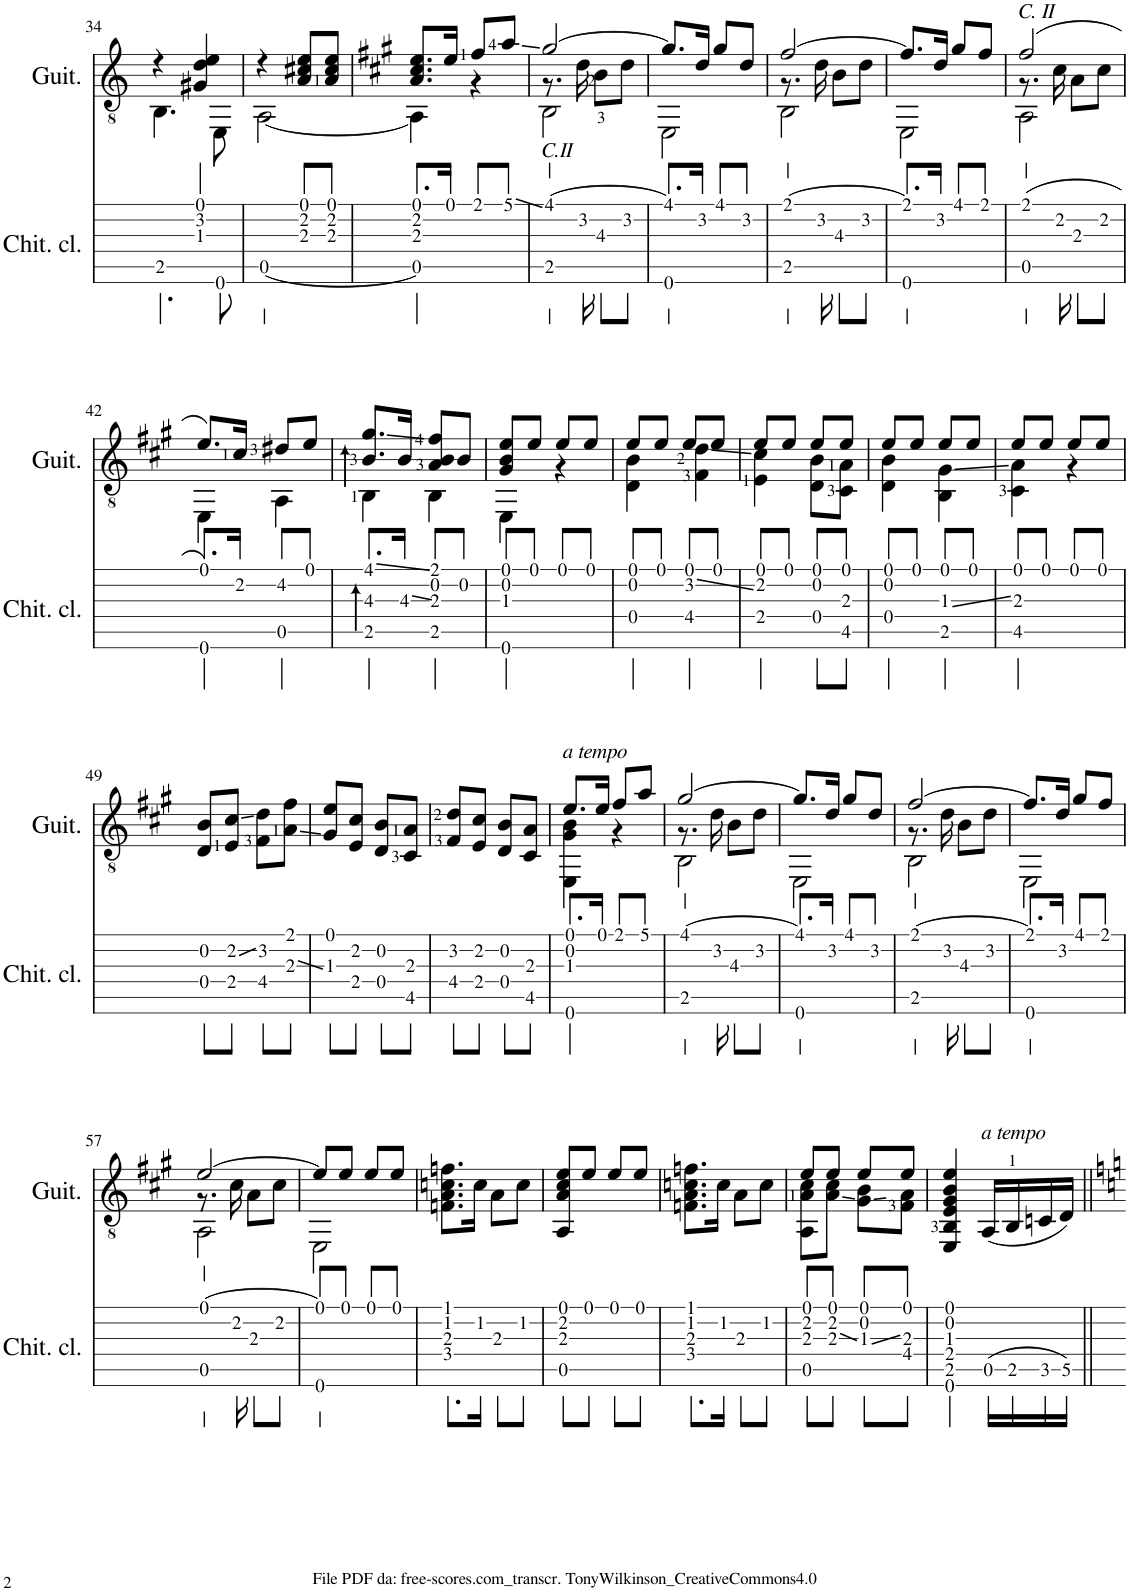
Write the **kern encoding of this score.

**kern	**kern
*part2	*part1
*staff2	*staff1
*I"Chitarra classica	*I"Guitar
*I'Chit. cl.	*I'Guit.
!!LO:PB:g=z
*	*clefGv2
*k[]	*k[]
*M2/4	*M2/4
=34	=34
*^	*^
4r	4.BB\	4r	4.BB\
4G#X/ 4d/ 4e/	.	4G#X/ 4d/ 4e/	.
.	8EE\	.	8EE\
=35	=35	=35	=35
4r	[2AA\	4r	[2AA\
8A/ 8c#X/ 8e/L	.	8A/ 8c#X/ 8e/L	.
8A/ 8c#/ 8e/J	.	8A/ 8c#/ 8e/J	.
=36	=36	=36	=36
*k[f#c#g#]	*	*k[f#c#g#]	*
8.A/ 8.c#/ 8.e/L	4AA\]	8.A/ 8.c#/ 8.e/L	4AA\]
16e/Jk	.	16e/Jk	.
8f#/L	4r	8f#/L	4r
8a/J	.	8a/J	.
=37	=37	=37	=37
*	*^	*	*^
!LO:TX:a:i:t=C.II	!	!	!	!	!
[2g#/	8.r	2BB\	[2g#/	8.r	2BB\
.	16d\	.	.	16d\	.
.	8B\L	.	.	8B\L	.
.	8d\J	.	.	8d\J	.
*	*v	*v	*	*	*
*	*	*	*v	*v
=38	=38	=38	=38
8.g#/L]	2EE\	8.g#/L]	2EE\
16d/Jk	.	16d/Jk	.
8g#/L	.	8g#/L	.
8d/J	.	8d/J	.
=39	=39	=39	=39
*	*^	*	*^
[2f#/	8.r	2BB\	[2f#/	8.r	2BB\
.	16d\	.	.	16d\	.
.	8B\L	.	.	8B\L	.
.	8d\J	.	.	8d\J	.
*	*v	*v	*	*	*
*	*	*	*v	*v
=40	=40	=40	=40
8.f#/L]	2EE\	8.f#/L]	2EE\
16d/Jk	.	16d/Jk	.
8g#/L	.	8g#/L	.
8f#/J	.	8f#/J	.
=41	=41	=41	=41
*	*^	*	*^
!	!	!	!LO:TX:a:i:t=C. II	!	!
(2f#/	8.r	2AA\	(2f#/	8.r	2AA\
.	16c#\	.	.	16c#\	.
.	8A\L	.	.	8A\L	.
.	8c#\J	.	.	8c#\J	.
*	*v	*v	*	*	*
*	*	*	*v	*v
!!LO:LB:g=z
=42	=42	=42	=42
8.e/L)	4EE\	8.e/L)	4EE\
16c#/Jk	.	16c#/Jk	.
8d#X/L	4AA\	8d#X/L	4AA\
8e/J	.	8e/J	.
=43	=43	=43	=43
8.B/:: 8.g#/::L	4BB\	8.B/:: 8.g#/::L	4BB\
16B/Jk	.	16B/Jk	.
8A/ 8B/ 8f#/L	4BB\	8A/ 8B/ 8f#/L	4BB\
8B/J	.	8B/J	.
=44	=44	=44	=44
8G#/ 8B/ 8e/L	4EE\	8G#/ 8B/ 8e/L	4EE\
8e/J	.	8e/J	.
8e/L	4r	8e/L	4r
8e/J	.	8e/J	.
=45	=45	=45	=45
8e/L	4D\ 4B\	8e/L	4D\ 4B\
8e/J	.	8e/J	.
8e/L	4F#\ 4d\	8e/L	4F#\ 4d\
8e/J	.	8e/J	.
=46	=46	=46	=46
8e/L	4E\ 4c#\	8e/L	4E\ 4c#\
8e/J	.	8e/J	.
8e/L	8D\ 8B\L	8e/L	8D\ 8B\L
8e/J	8C#\ 8A\J	8e/J	8C#\ 8A\J
=47	=47	=47	=47
8e/L	4D\ 4B\	8e/L	4D\ 4B\
8e/J	.	8e/J	.
8e/L	4BB\ 4G#\	8e/L	4BB\ 4G#\
8e/J	.	8e/J	.
=48	=48	=48	=48
8e/L	4C#\ 4A\	8e/L	4C#\ 4A\
8e/J	.	8e/J	.
8e/L	4r	8e/L	4r
8e/J	.	8e/J	.
*v	*v	*	*
*	*v	*v
!!LO:LB:g=z
=49	=49
8D\ 8B\L	8D/ 8B/L
8E\ 8c#\J	8E/ 8c#/J
8F#\ 8d\L	8F#\ 8d\L
8A\ 8f#\J	8A\ 8f#\J
=50	=50
8G#\ 8e\L	8G#/ 8e/L
8E\ 8c#\J	8E/ 8c#/J
8D\ 8B\L	8D/ 8B/L
8C#\ 8A\J	8C#/ 8A/J
=51	=51
8F#\ 8d\L	8F#/ 8d/L
8E\ 8c#\J	8E/ 8c#/J
8D\ 8B\L	8D/ 8B/L
8C#\ 8A\J	8C#/ 8A/J
=52	=52
*^	*^
!	!	!LO:TX:a:i:t=a tempo	!
8.e/L	4EE\ 4G#\ 4B\	8.e/L	4EE\ 4G#\ 4B\
16e/Jk	.	16e/Jk	.
8f#/L	4r	8f#/L	4r
8a/J	.	8a/J	.
=53	=53	=53	=53
*	*^	*	*^
[2g#/	8.r	2BB\	[2g#/	8.r	2BB\
.	16d\	.	.	16d\	.
.	8B\L	.	.	8B\L	.
.	8d\J	.	.	8d\J	.
*	*v	*v	*	*	*
*	*	*	*v	*v
=54	=54	=54	=54
8.g#/L]	2EE\	8.g#/L]	2EE\
16d/Jk	.	16d/Jk	.
8g#/L	.	8g#/L	.
8d/J	.	8d/J	.
=55	=55	=55	=55
*	*^	*	*^
[2f#/	8.r	2BB\	[2f#/	8.r	2BB\
.	16d\	.	.	16d\	.
.	8B\L	.	.	8B\L	.
.	8d\J	.	.	8d\J	.
*	*v	*v	*	*	*
*	*	*	*v	*v
=56	=56	=56	=56
8.f#/L]	2EE\	8.f#/L]	2EE\
16d/Jk	.	16d/Jk	.
8g#/L	.	8g#/L	.
8f#/J	.	8f#/J	.
!!LO:LB:g=z
=57	=57	=57	=57
*	*^	*	*^
[2e/	8.r	2AA\	[2e/	8.r	2AA\
.	16c#\	.	.	16c#\	.
.	8A\L	.	.	8A\L	.
.	8c#\J	.	.	8c#\J	.
*	*v	*v	*	*	*
*	*	*	*v	*v
=58	=58	=58	=58
8e/L]	2EE\	8e/L]	2EE\
8e/J	.	8e/J	.
8e/L	.	8e/L	.
8e/J	.	8e/J	.
*v	*v	*	*
*	*v	*v
=59	=59
8.Fn\ 8.A\ 8.cn\ 8.fn\L	8.Fn\ 8.A\ 8.cn\ 8.fn\L
16c\Jk	16c\Jk
8A\L	8A\L
8c\J	8c\J
=60	=60
8AA\ 8A\ 8c#\ 8e\L	8AA/ 8A/ 8c#/ 8e/L
8e\J	8e/J
8e\L	8e/L
8e\J	8e/J
=61	=61
8.Fn\ 8.A\ 8.cn\ 8.fn\L	8.Fn\ 8.A\ 8.cn\ 8.fn\L
16c\Jk	16c\Jk
8A\L	8A\L
8c\J	8c\J
=62	=62
*^	*^
8e/L	8AA\ 8A\ 8c#\L	8e/L	8AA\ 8A\ 8c#\L
8e/J	8A\ 8c#\J	8e/J	8A\ 8c#\J
8e/L	8G#\ 8B\L	8e/L	8G#\ 8B\L
8e/J	8F#\ 8A\J	8e/J	8F#\ 8A\J
*v	*v	*	*
*	*v	*v
=63	=63
4EE\ 4BB\ 4E\ 4G#\ 4B\ 4e\	4EE/ 4BB/ 4E/ 4G#/ 4B/ 4e/
!	!LO:TX:a:i:t=a tempo
(16AA\LL	(16AA/LL
16BB\	16BB/
16Cn\	16Cn/
16D\JJ)	16D/JJ)
=||	=||
*-	*-
